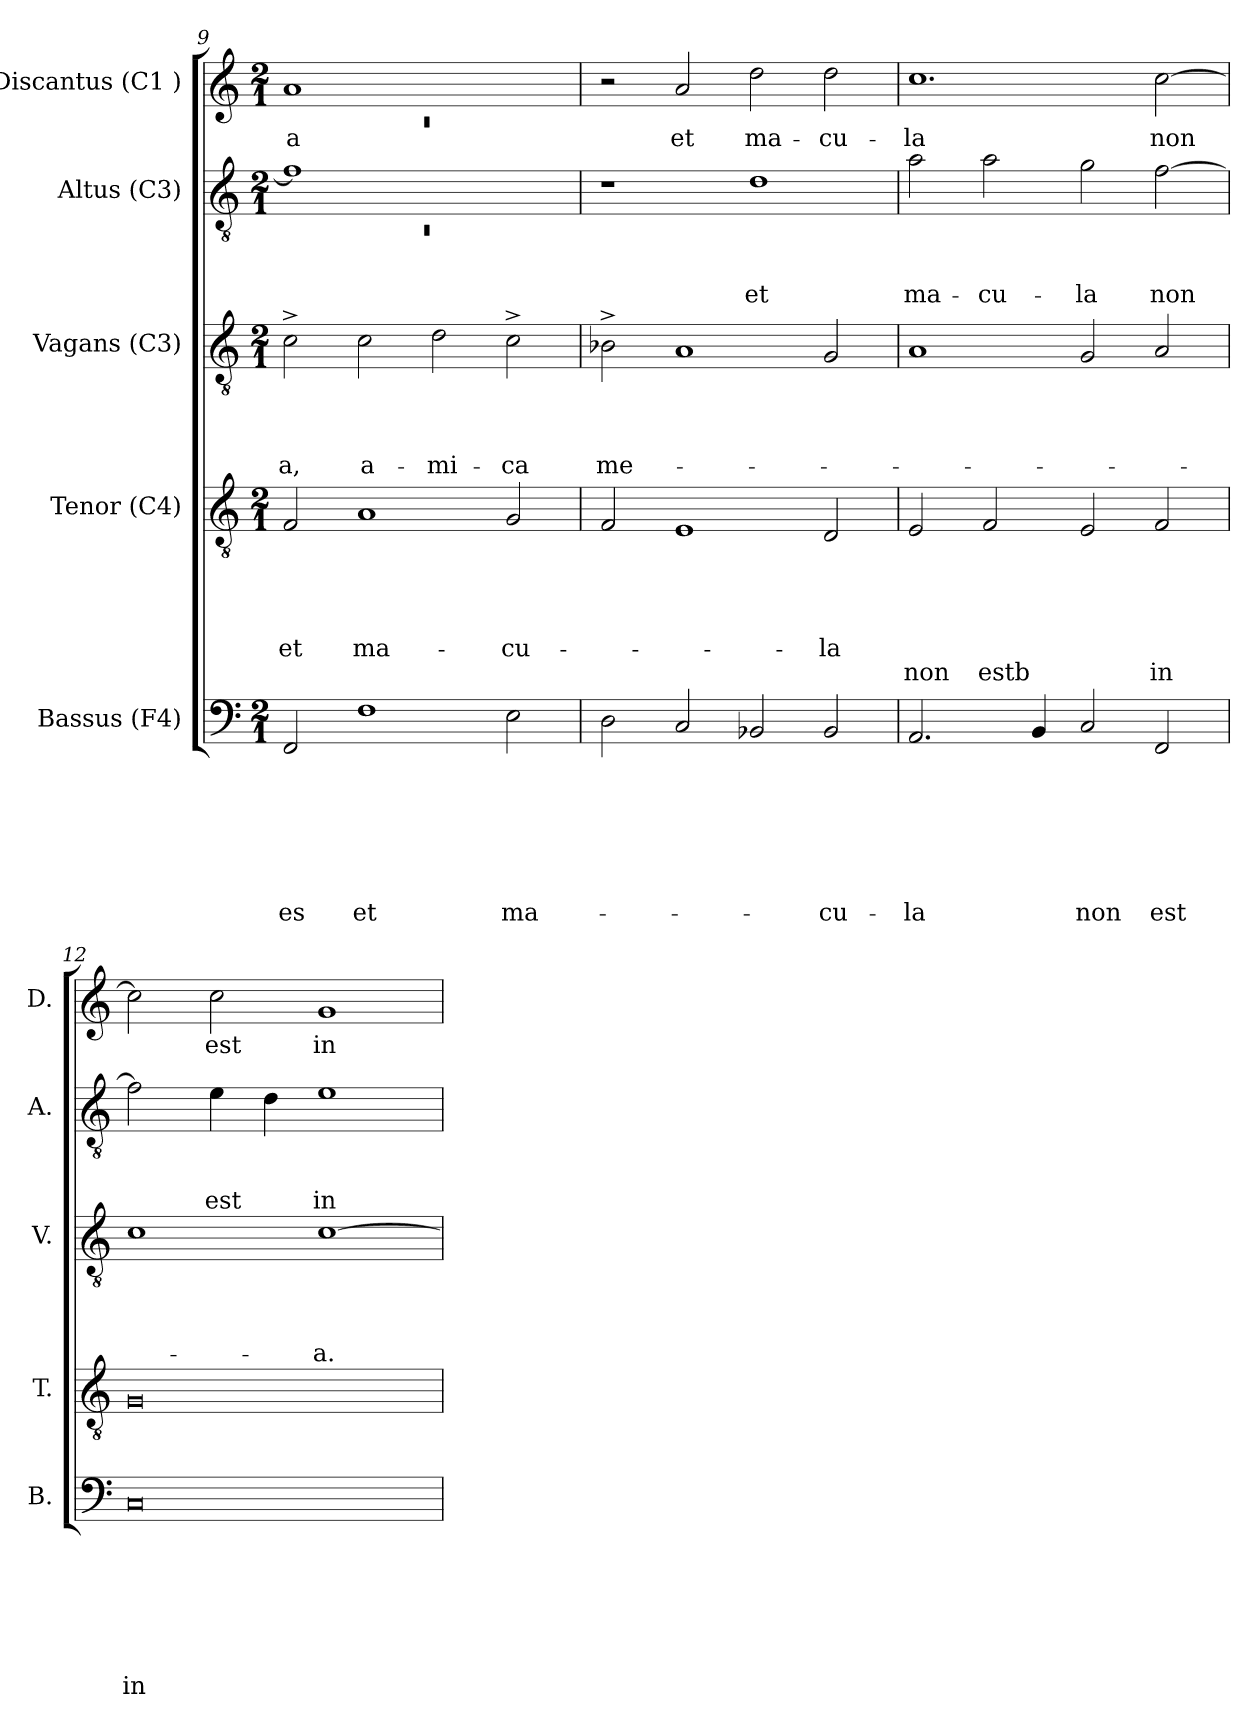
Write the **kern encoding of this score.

**kern	**text	**text	**text	**text	**text	**text	**text	**kern	**text	**text	**text	**text	**text	**text	**kern	**text	**text	**text	**text	**kern	**text	**text	**text	**kern	**text
*part5	*part5	*part5	*part5	*part5	*part5	*part5	*part5	*part4	*part4	*part4	*part4	*part4	*part4	*part4	*part3	*part3	*part3	*part3	*part3	*part2	*part2	*part2	*part2	*part1	*part1
*staff5	*staff5	*staff5	*staff5	*staff5	*staff5	*staff5	*staff5	*staff4	*staff4	*staff4	*staff4	*staff4	*staff4	*staff4	*staff3	*staff3	*staff3	*staff3	*staff3	*staff2	*staff2	*staff2	*staff2	*staff1	*staff1
*I"Bassus (F4)	*	*	*	*	*	*	*	*I"Tenor (C4)	*	*	*	*	*	*	*I"Vagans (C3)	*	*	*	*	*I"Altus (C3)	*	*	*	*I"Discantus (C1 )	*
*I'B.	*	*	*	*	*	*	*	*I'T.	*	*	*	*	*	*	*I'V.	*	*	*	*	*I'A.	*	*	*	*I'D.	*
*clefF4	*	*	*	*	*	*	*	*clefGv2	*	*	*	*	*	*	*clefGv2	*	*	*	*	*clefGv2	*	*	*	*clefG2	*
*k[]	*	*	*	*	*	*	*	*k[]	*	*	*	*	*	*	*k[]	*	*	*	*	*k[]	*	*	*	*k[]	*
*C:	*	*	*	*	*	*	*	*C:	*	*	*	*	*	*	*C:	*	*	*	*	*C:	*	*	*	*C:	*
*M2/1	*	*	*	*	*	*	*	*M2/1	*	*	*	*	*	*	*M2/1	*	*	*	*	*M2/1	*	*	*	*M2/1	*
=9	=9	=9	=9	=9	=9	=9	=9	=9	=9	=9	=9	=9	=9	=9	=9	=9	=9	=9	=9	=9	=9	=9	=9	=9	=9
*	*	*	*	*	*	*	*	*	*	*	*	*	*	*	*	*	*	*	*	*^	*	*	*	*^	*
!	!	!	!	!	!	!	!LO:LY:b	!	!	!	!	!	!LO:LY:b	!	!	!	!	!	!LO:LY:b	!	!LO:N:vis=1	!	!	!	!	!LO:N:vis=1	!LO:LY:b:rj
2FF/	.	.	.	.	.	.	es	2F/	.	.	.	.	et	.	2c^>\	.	.	.	-a,	1f]	0rC	.	.	.	1a	0rc	-a
!	!	!	!	!	!	!	!LO:LY:b	!	!	!	!	!	!LO:LY:b	!	!	!	!	!	!LO:LY:b	!	!	!	!	!	!	!	!
1F	.	.	.	.	.	.	et	1A	.	.	.	.	ma-	.	2c\	.	.	.	a-	.	.	.	.	.	.	.	.
!	!	!	!	!	!	!	!	!	!	!	!	!	!	!	!	!	!	!	!LO:LY:b	!	!	!	!	!	!	!	!
.	.	.	.	.	.	.	.	.	.	.	.	.	.	.	2d\	.	.	.	-mi-	1ryy	.	.	.	.	1ryy	.	.
!	!	!	!	!	!	!	!LO:LY:b	!	!	!	!	!	!LO:LY:b	!	!	!	!	!	!LO:LY:b	!	!	!	!	!	!	!	!
2E\	.	.	.	.	.	.	ma-	2G/	.	.	.	.	-cu-	.	2c^>\	.	.	.	-ca	.	.	.	.	.	.	.	.
*	*	*	*	*	*	*	*	*	*	*	*	*	*	*	*	*	*	*	*	*v	*v	*	*	*	*	*	*
*	*	*	*	*	*	*	*	*	*	*	*	*	*	*	*	*	*	*	*	*	*	*	*	*v	*v	*
=10	=10	=10	=10	=10	=10	=10	=10	=10	=10	=10	=10	=10	=10	=10	=10	=10	=10	=10	=10	=10	=10	=10	=10	=10	=10
!	!	!	!	!	!	!	!	!	!	!	!	!	!	!	!	!	!	!	!LO:LY:b	!	!	!	!	!	!
2D\	.	.	.	.	.	.	.	2F/	.	.	.	.	.	.	2B-^>\	.	.	.	me-	1r	.	.	.	2r	.
!	!	!	!	!	!	!	!	!	!	!	!	!	!	!	!	!	!	!	!	!	!	!	!	!	!LO:LY:b
2C/	.	.	.	.	.	.	.	1E	.	.	.	.	.	.	1A	.	.	.	.	.	.	.	.	2a/	et
!	!	!	!	!	!	!	!	!	!	!	!	!	!	!	!	!	!	!	!	!	!	!	!LO:LY:b	!	!LO:LY:b
2BB-X/	.	.	.	.	.	.	.	.	.	.	.	.	.	.	.	.	.	.	.	1d	.	.	et	2dd\	ma-
!	!	!	!	!	!	!	!LO:LY:b	!	!	!	!	!	!LO:LY:b	!	!	!	!	!	!	!	!	!	!	!	!LO:LY:b
2BB-/	.	.	.	.	.	.	-cu-	2D/	.	.	.	.	-la	.	2G/	.	.	.	.	.	.	.	.	2dd\	-cu-
!!LO:LB:g=z
=11	=11	=11	=11	=11	=11	=11	=11	=11	=11	=11	=11	=11	=11	=11	=11	=11	=11	=11	=11	=11	=11	=11	=11	=11	=11
!	!	!	!	!	!	!	!LO:LY:b	!	!	!	!	!	!	!LO:LY:b	!	!	!	!	!	!	!	!	!LO:LY:b	!	!LO:LY:b
2.AA/	.	.	.	.	.	.	-la	2E/	.	.	.	.	.	non	1A	.	.	.	.	2a\	.	.	ma-	1.cc	-la
!	!	!	!	!	!	!	!	!	!	!	!	!	!	!LO:LY:b	!	!	!	!	!	!	!	!	!LO:LY:b	!	!
.	.	.	.	.	.	.	.	2F/	.	.	.	.	.	estb	.	.	.	.	.	2a\	.	.	-cu-	.	.
4BB/	.	.	.	.	.	.	.	.	.	.	.	.	.	.	.	.	.	.	.	.	.	.	.	.	.
!	!	!	!	!	!	!	!LO:LY:b	!	!	!	!	!	!	!	!	!	!	!	!	!	!	!	!LO:LY:b	!	!
2C/	.	.	.	.	.	.	non	2E/	.	.	.	.	.	.	2G/	.	.	.	.	2g\	.	.	-la	.	.
!	!	!	!	!	!	!	!LO:LY:b	!	!	!	!	!	!	!LO:LY:b	!	!	!	!	!	!	!	!	!LO:LY:b	!	!LO:LY:b
2FF/	.	.	.	.	.	.	est	2F/	.	.	.	.	.	in	2A/	.	.	.	.	[>2f\	.	.	non	[>2cc\	non
=12	=12	=12	=12	=12	=12	=12	=12	=12	=12	=12	=12	=12	=12	=12	=12	=12	=12	=12	=12	=12	=12	=12	=12	=12	=12
!	!	!	!	!	!	!	!LO:LY:b:rj	!	!	!	!	!	!	!	!	!	!	!	!	!	!	!	!	!	!
0C	.	.	.	.	.	.	in	0G	.	.	.	.	.	.	1c	.	.	.	.	2f\]	.	.	.	2cc\]	.
!	!	!	!	!	!	!	!	!	!	!	!	!	!	!	!	!	!	!	!	!	!	!	!LO:LY:b	!	!LO:LY:b
.	.	.	.	.	.	.	.	.	.	.	.	.	.	.	.	.	.	.	.	4e\	.	.	est	2cc\	est
.	.	.	.	.	.	.	.	.	.	.	.	.	.	.	.	.	.	.	.	4d\	.	.	.	.	.
!	!	!	!	!	!	!	!	!	!	!	!	!	!	!	!	!	!	!	!LO:LY:b	!	!	!	!LO:LY:b	!	!LO:LY:b
.	.	.	.	.	.	.	.	.	.	.	.	.	.	.	[>1c	.	.	.	-a.	1e	.	.	in	1g	in
=	=	=	=	=	=	=	=	=	=	=	=	=	=	=	=	=	=	=	=	=	=	=	=	=	=
*-	*-	*-	*-	*-	*-	*-	*-	*-	*-	*-	*-	*-	*-	*-	*-	*-	*-	*-	*-	*-	*-	*-	*-	*-	*-
